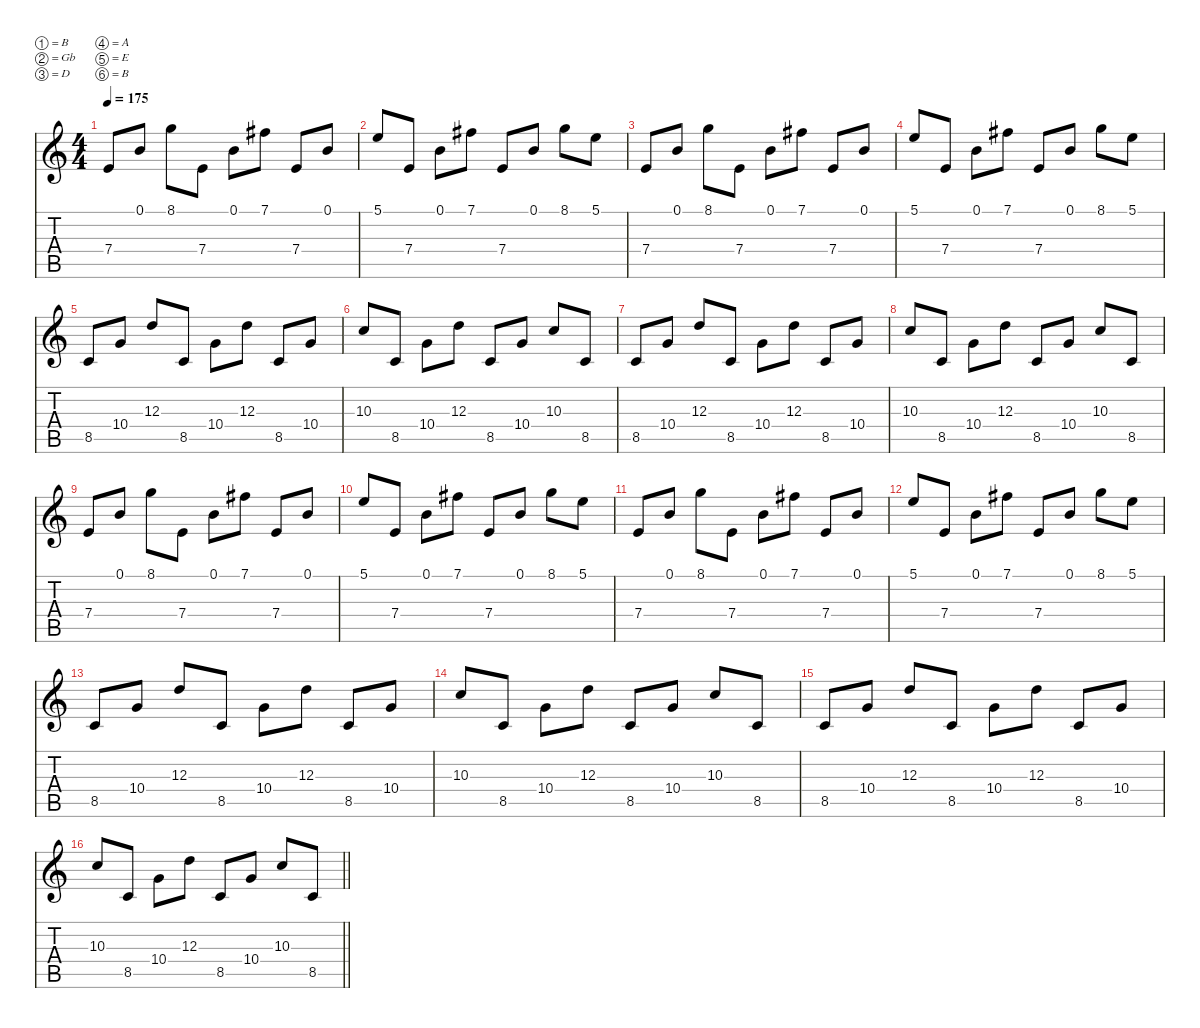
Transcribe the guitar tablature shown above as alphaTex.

\defaultSystemsLayout 4
\hideDynamics
\bracketExtendMode nobrackets
\singleTrackTrackNamePolicy hidden
\multiTrackTrackNamePolicy hidden
\firstSystemTrackNameMode fullname
\firstSystemTrackNameOrientation horizontal
\otherSystemsTrackNameOrientation horizontal
\track ("Johan Söderberg" "dist.guit.") {defaultSystemsLayout 4 instrument distortionguitar}
\staff {score tabs}
\tuning (B3 Gb3 D3 A2 E2 B1)
\ts (4 4)
\tempo 175
\clef g2
\ks c
7.4.8{dy f beam Up} 0.1.8{beam Up} 8.1.8{beam Down} 7.4.8{beam Down} 0.1.8{beam Down} 7.1{acc #}.8{beam Down} 7.4.8{beam Up} 0.1.8{beam Up} |
5.1.8{beam Up} 7.4.8{beam Up} 0.1.8{beam Down} 7.1{acc #}.8{beam Down} 7.4.8{beam Up} 0.1.8{beam Up} 8.1.8{beam Down} 5.1.8{beam Down} |
7.4.8{beam Up} 0.1.8{beam Up} 8.1.8{beam Down} 7.4.8{beam Down} 0.1.8{beam Down} 7.1{acc #}.8{beam Down} 7.4.8{beam Up} 0.1.8{beam Up} |
5.1.8{beam Up} 7.4.8{beam Up} 0.1.8{beam Down} 7.1{acc #}.8{beam Down} 7.4.8{beam Up} 0.1.8{beam Up} 8.1.8{beam Down} 5.1.8{beam Down} |
8.5.8{beam Up} 10.4.8{beam Up} 12.3.8{beam Up} 8.5.8{beam Up} 10.4.8{beam Down} 12.3.8{beam Down} 8.5.8{beam Up} 10.4.8{beam Up} |
10.3.8{beam Up} 8.5.8{beam Up} 10.4.8{beam Down} 12.3.8{beam Down} 8.5.8{beam Up} 10.4.8{beam Up} 10.3.8{beam Up} 8.5.8{beam Up} |
8.5.8{beam Up} 10.4.8{beam Up} 12.3.8{beam Up} 8.5.8{beam Up} 10.4.8{beam Down} 12.3.8{beam Down} 8.5.8{beam Up} 10.4.8{beam Up} |
10.3.8{beam Up} 8.5.8{beam Up} 10.4.8{beam Down} 12.3.8{beam Down} 8.5.8{beam Up} 10.4.8{beam Up} 10.3.8{beam Up} 8.5.8{beam Up} |
7.4.8{beam Up} 0.1.8{beam Up} 8.1.8{beam Down} 7.4.8{beam Down} 0.1.8{beam Down} 7.1{acc #}.8{beam Down} 7.4.8{beam Up} 0.1.8{beam Up} |
5.1.8{beam Up} 7.4.8{beam Up} 0.1.8{beam Down} 7.1{acc #}.8{beam Down} 7.4.8{beam Up} 0.1.8{beam Up} 8.1.8{beam Down} 5.1.8{beam Down} |
7.4.8{beam Up} 0.1.8{beam Up} 8.1.8{beam Down} 7.4.8{beam Down} 0.1.8{beam Down} 7.1{acc #}.8{beam Down} 7.4.8{beam Up} 0.1.8{beam Up} |
5.1.8{beam Up} 7.4.8{beam Up} 0.1.8{beam Down} 7.1{acc #}.8{beam Down} 7.4.8{beam Up} 0.1.8{beam Up} 8.1.8{beam Down} 5.1.8{beam Down} |
8.5.8{beam Up} 10.4.8{beam Up} 12.3.8{beam Up} 8.5.8{beam Up} 10.4.8{beam Down} 12.3.8{beam Down} 8.5.8{beam Up} 10.4.8{beam Up} |
10.3.8{beam Up} 8.5.8{beam Up} 10.4.8{beam Down} 12.3.8{beam Down} 8.5.8{beam Up} 10.4.8{beam Up} 10.3.8{beam Up} 8.5.8{beam Up} |
8.5.8{beam Up} 10.4.8{beam Up} 12.3.8{beam Up} 8.5.8{beam Up} 10.4.8{beam Down} 12.3.8{beam Down} 8.5.8{beam Up} 10.4.8{beam Up} |
\barLineRight lightlight
10.3.8{beam Up} 8.5.8{beam Up} 10.4.8{beam Down} 12.3.8{beam Down} 8.5.8{beam Up} 10.4.8{beam Up} 10.3.8{beam Up} 8.5.8{beam Up}
